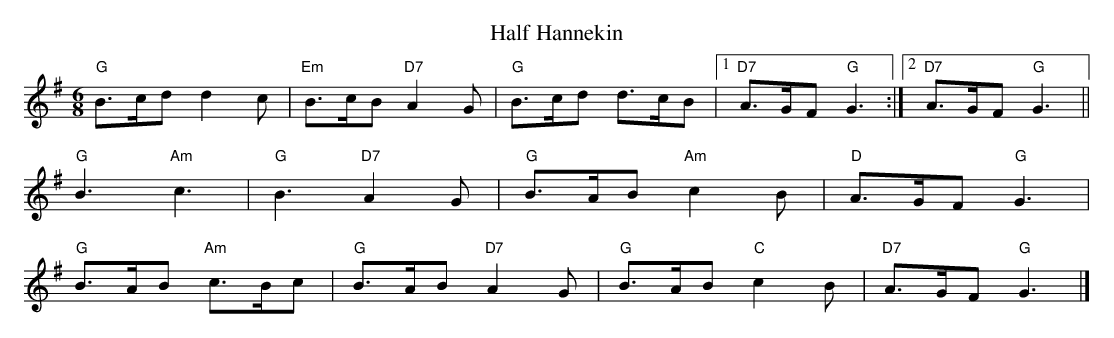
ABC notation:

X:1
T:Half Hannekin
M:6/8
L:1/8
K:G
"G" B>cd d2 c | "Em" B>cB "D7" A2 G | "G" B>cd d>cB | [1 "D7" A>GF "G" G3 :| [2 "D7" A>GF "G" G3 ||
"G" B3 "Am" c3 | "G" B3 "D7" A2 G | "G" B>AB "Am" c2 B | "D" A>GF "G" G3 |
"G" B>AB "Am" c>Bc | "G" B>AB "D7" A2 G | "G" B>AB "C" c2 B | "D7" A>GF "G" G3 |]
